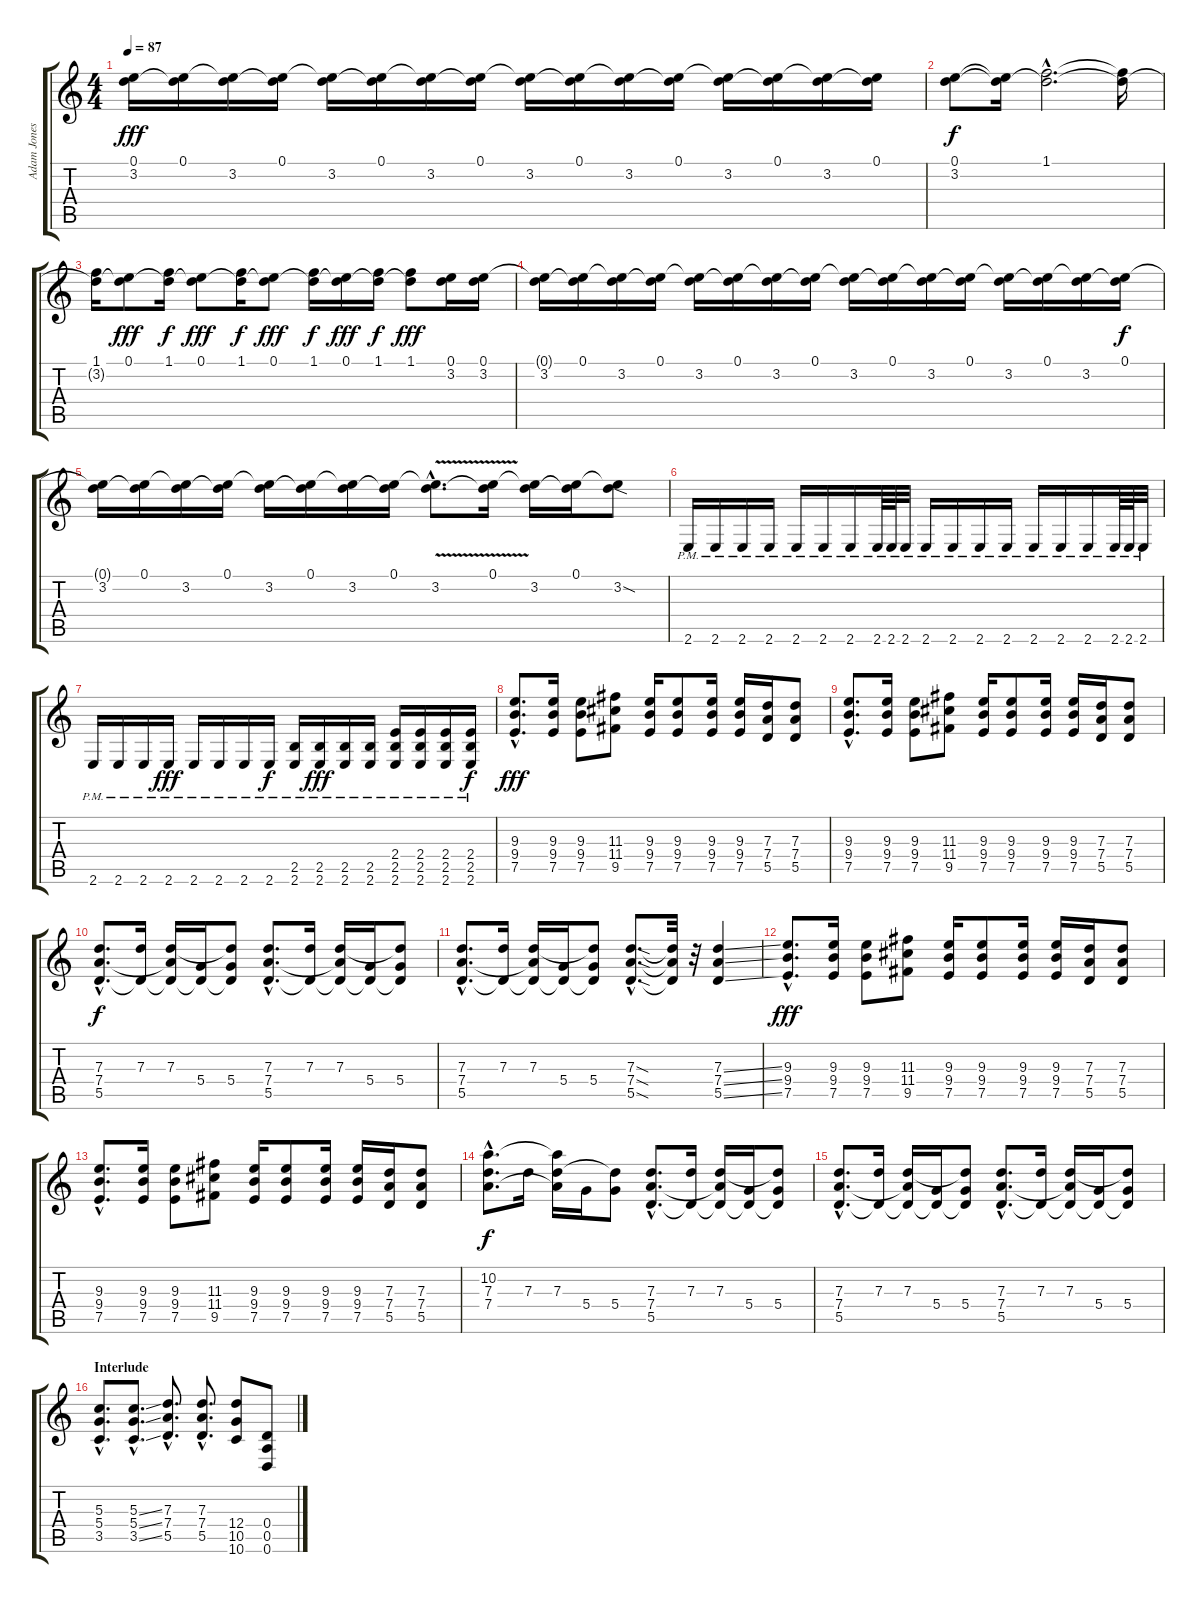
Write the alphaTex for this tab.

\track ("Adam Jones" "Adam Jones") {instrument distortionguitar}
\staff {score tabs}
\tuning (E4 B3 G3 D3 A2 D2) {hide}
\ts (4 4)
\tempo 87
\clef g2
\ks c
(0.1{t} 3.2).16{dy fff} (0.1 3.2{t}).16 (0.1{t} 3.2).16 (0.1 3.2{t}).16 (0.1{t} 3.2).16 (0.1 3.2{t}).16 (0.1{t} 3.2).16 (0.1 3.2{t}).16 (0.1{t} 3.2).16 (0.1 3.2{t}).16 (0.1{t} 3.2).16 (0.1 3.2{t}).16 (0.1{t} 3.2).16 (0.1 3.2{t}).16 (0.1{t} 3.2).16 (0.1 3.2{t}).16 |
(0.1 3.2).8{dy f} (0.1{t} 3.2{t}).16 (1.1{hac} 3.2{hac t}).2{d} (1.1{t} 3.2{t}).16 |
(1.1 3.2{t}).16 (0.1 3.2{t}).8{dy fff} (1.1 3.2{t}).16{dy f} (0.1 3.2{t}).8{dy fff} (1.1 3.2{t}).16{dy f} (0.1 3.2{t}).8{dy fff} (1.1 3.2{t}).16{dy f} (0.1 3.2{t}).16{dy fff} (1.1 3.2{t}).16{dy f} (1.1 3.2{t}).8{dy fff} (0.1 3.2).16 (0.1 3.2).16 |
(0.1{t} 3.2).16 (0.1 3.2{t}).16 (0.1{t} 3.2).16 (0.1 3.2{t}).16 (0.1{t} 3.2).16 (0.1 3.2{t}).16 (0.1{t} 3.2).16 (0.1 3.2{t}).16 (0.1{t} 3.2).16 (0.1 3.2{t}).16 (0.1{t} 3.2).16 (0.1 3.2{t}).16 (0.1{t} 3.2).16 (0.1 3.2{t}).16 (0.1{t} 3.2).16 (0.1 3.2{t}).16{dy f} |
(0.1{t} 3.2).16 (0.1 3.2{t}).16 (0.1{t} 3.2).16 (0.1 3.2{t}).16 (0.1{t} 3.2).16 (0.1 3.2{t}).16 (0.1{t} 3.2).16 (0.1 3.2{t}).16 (0.1{hac t} 3.2{v hac}).8{d} (0.1 3.2{t}).16 (0.1{t} 3.2).16 (0.1 3.2{t}).16 (0.1{t} 3.2{sod}).8 |
2.6{pm}.16 2.6{pm}.16 2.6{pm}.16 2.6{pm}.16 2.6{pm}.16 2.6{pm}.16 2.6{pm}.16 2.6{pm}.64 2.6{pm}.64 2.6{pm}.32 2.6{pm}.16 2.6{pm}.16 2.6{pm}.16 2.6{pm}.16 2.6{pm}.16 2.6{pm}.16 2.6{pm}.16 2.6{pm}.64 2.6{pm}.64 2.6{pm}.32 |
2.6{pm}.16 2.6{pm}.16 2.6{pm}.16 2.6{pm}.16{dy fff} 2.6{pm}.16 2.6{pm}.16 2.6{pm}.16 2.6{pm}.16{dy f} (2.5{pm} 2.6{pm}).16 (2.5{pm} 2.6{pm}).16{dy fff} (2.5{pm} 2.6{pm}).16 (2.5{pm} 2.6{pm}).16 (2.4{pm} 2.5{pm} 2.6{pm}).16 (2.4{pm} 2.5{pm} 2.6{pm}).16 (2.4{pm} 2.5{pm} 2.6{pm}).16 (2.4{pm} 2.5{pm} 2.6{pm}).16{dy f} |
(9.3{hac} 9.4{hac} 7.5{hac}).8{d dy fff} (9.3 9.4 7.5).16 (9.3 9.4 7.5).8 (11.3 11.4 9.5).8 (9.3 9.4 7.5).16 (9.3 9.4 7.5).8 (9.3 9.4 7.5).16 (9.3 9.4 7.5).16 (7.3 7.4 5.5).16 (7.3 7.4 5.5).8 |
(9.3{hac} 9.4{hac} 7.5{hac}).8{d} (9.3 9.4 7.5).16 (9.3 9.4 7.5).8 (11.3 11.4 9.5).8 (9.3 9.4 7.5).16 (9.3 9.4 7.5).8 (9.3 9.4 7.5).16 (9.3 9.4 7.5).16 (7.3 7.4 5.5).16 (7.3 7.4 5.5).8 |
(7.3{hac} 7.4{hac} 5.5{hac}).8{d dy f} (7.3 5.5{t}).16 (7.3 7.4{t} 5.5{t}).16 (5.4 5.5{t}).16 (7.3{t} 5.4 5.5{t}).8 (7.3{hac} 7.4{hac} 5.5{hac}).8{d} (7.3 5.5{t}).16 (7.3 7.4{t} 5.5{t}).16 (5.4 5.5{t}).16 (7.3{t} 5.4 5.5{t}).8 |
(7.3{hac} 7.4{hac} 5.5{hac}).8{d} (7.3 5.5{t}).16 (7.3 7.4{t} 5.5{t}).16 (5.4 5.5{t}).16 (7.3{t} 5.4 5.5{t}).8 (7.3{sod hac} 7.4{sod hac} 5.5{sod hac}).8{d} (7.3{t} 7.4{t} 5.5{t}).32 r.32 (7.3{ss} 7.4{ss} 5.5{ss}).4 |
(9.3{hac} 9.4{hac} 7.5{hac}).8{d dy fff} (9.3 9.4 7.5).16 (9.3 9.4 7.5).8 (11.3 11.4 9.5).8 (9.3 9.4 7.5).16 (9.3 9.4 7.5).8 (9.3 9.4 7.5).16 (9.3 9.4 7.5).16 (7.3 7.4 5.5).16 (7.3 7.4 5.5).8 |
(9.3{hac} 9.4{hac} 7.5{hac}).8{d} (9.3 9.4 7.5).16 (9.3 9.4 7.5).8 (11.3 11.4 9.5).8 (9.3 9.4 7.5).16 (9.3 9.4 7.5).8 (9.3 9.4 7.5).16 (9.3 9.4 7.5).16 (7.3 7.4 5.5).16 (7.3 7.4 5.5).8 |
(10.2{hac} 7.3{hac} 7.4{hac}).8{d dy f} 7.3.16 (10.2{t} 7.3 7.4{t}).16 5.4.16 (7.3{t} 5.4).8 (7.3{hac} 7.4{hac} 5.5{hac}).8{d} (7.3 5.5{t}).16 (7.3 7.4{t} 5.5{t}).16 (5.4 5.5{t}).16 (7.3{t} 5.4 5.5{t}).8 |
(7.3{hac} 7.4{hac} 5.5{hac}).8{d} (7.3 5.5{t}).16 (7.3 7.4{t} 5.5{t}).16 (5.4 5.5{t}).16 (7.3{t} 5.4 5.5{t}).8 (7.3{hac} 7.4{hac} 5.5{hac}).8{d} (7.3 5.5{t}).16 (7.3 7.4{t} 5.5{t}).16 (5.4 5.5{t}).16 (7.3{t} 5.4 5.5{t}).8 |
\section ("" "Interlude")
(5.3{hac} 5.4{hac} 3.5{hac}).8{d} (5.3{ss hac} 5.4{ss hac} 3.5{ss hac}).8{d} (7.3{hac} 7.4{hac} 5.5{hac}).8{d} (7.3{hac} 7.4{hac} 5.5{hac}).8{d} (12.4 10.5 10.6).8 (0.4 0.5 0.6).8
